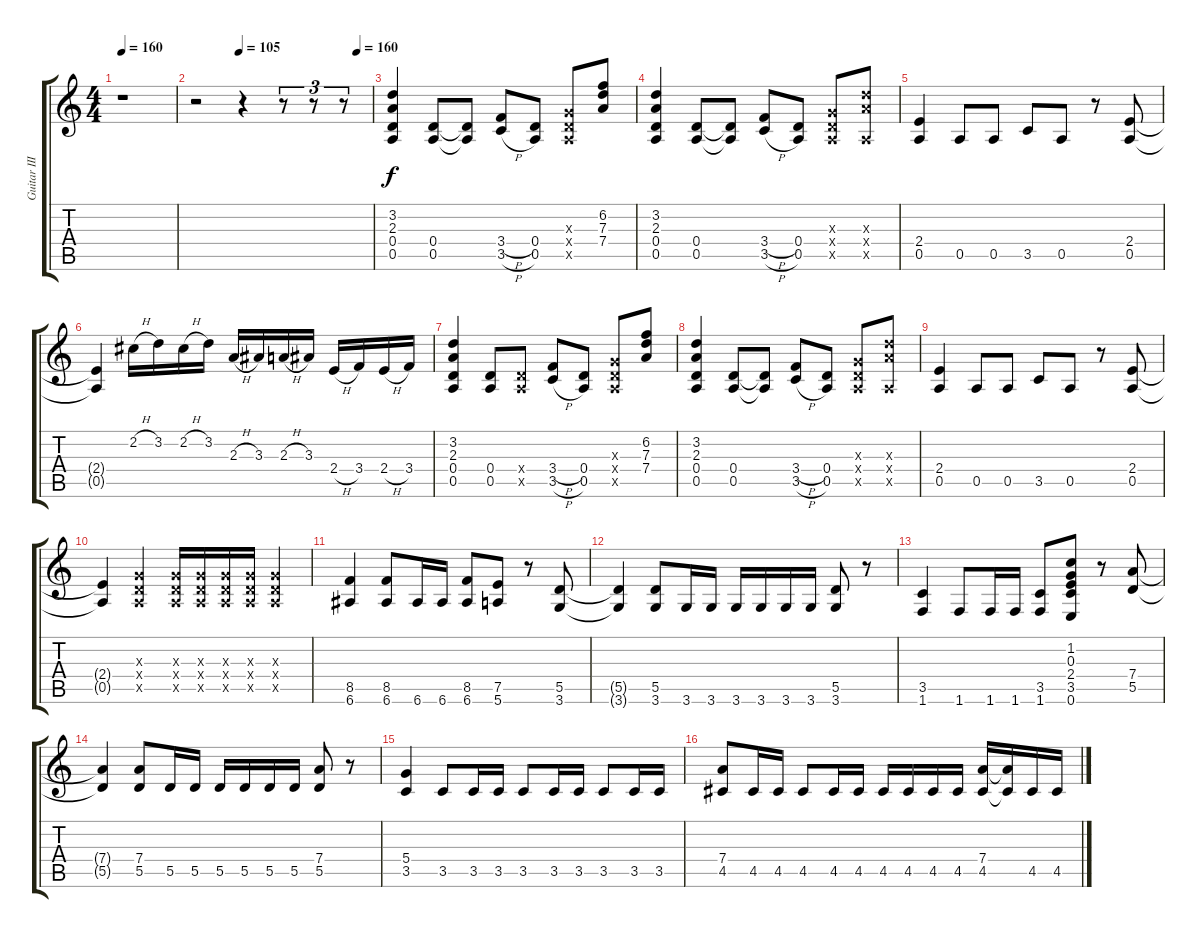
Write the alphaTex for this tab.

\track ("Guitar III" "Guitar III") {instrument overdrivenguitar}
\staff {score tabs}
\tuning (E4 B3 G3 D3 A2 E2) {hide}
\ts (4 4)
\tempo 160
\clef g2
\ks c
r.1{dy f} |
\tempo (105 0.25)
\tempo (160 0.9166666666666666)
r.2 r.4 r.8{tu (3 2)} r.8{tu (3 2)} r.8{tu (3 2)} |
(3.2 2.3 0.4 0.5).4 (0.4 0.5).8 (0.4{t} 0.5{t}).8 (3.4{h} 3.5{h}).8 (0.4 0.5).8 (0.3{x} 0.4{x} 0.5{x}).8 (6.2 7.3 7.4).8 |
(3.2 2.3 0.4 0.5).4 (0.4 0.5).8 (0.4{t} 0.5{t}).8 (3.4{h} 3.5{h}).8 (0.4 0.5).8 (0.3{x} 0.4{x} 0.5{x}).8 (7.3{x} 7.4{x} 0.5{x}).8 |
(2.4 0.5).4 0.5.8 0.5.8 3.5.8 0.5.8 r.8 (2.4 0.5).8 |
(2.4{t} 0.5{t}).4 2.2{h}.16 3.2.16 2.2{h}.16 3.2.16 2.3{h}.16 3.3.16 2.3{h}.16 3.3.16 2.4{h}.16 3.4.16 2.4{h}.16 3.4.16 |
(3.2 2.3 0.4 0.5).4 (0.4 0.5).8 (0.4{x} 0.5{x}).8 (3.4{h} 3.5{h}).8 (0.4 0.5).8 (0.3{x} 0.4{x} 0.5{x}).8 (6.2 7.3 7.4).8 |
(3.2 2.3 0.4 0.5).4 (0.4 0.5).8 (0.4{t} 0.5{t}).8 (3.4{h} 3.5{h}).8 (0.4 0.5).8 (0.3{x} 0.4{x} 0.5{x}).8 (7.3{x} 7.4{x} 0.5{x}).8 |
(2.4 0.5).4 0.5.8 0.5.8 3.5.8 0.5.8 r.8 (2.4 0.5).8 |
(2.4{t} 0.5{t}).4 (0.3{x} 0.4{x} 0.5{x}).4 (0.3{x} 0.4{x} 0.5{x}).16 (0.3{x} 0.4{x} 0.5{x}).16 (0.3{x} 0.4{x} 0.5{x}).16 (0.3{x} 0.4{x} 0.5{x}).16 (0.3{x} 0.4{x} 0.5{x}).4 |
(8.5 6.6).4 (8.5 6.6).8 6.6.16 6.6.16 (8.5 6.6).8 (7.5 5.6).8 r.8 (5.5 3.6).8 |
(5.5{t} 3.6{t}).4 (5.5 3.6).8 3.6.16 3.6.16 3.6.16 3.6.16 3.6.16 3.6.16 (5.5 3.6).8 r.8 |
(3.5 1.6).4 1.6.8 1.6.16 1.6.16 (3.5 1.6).8 (1.2 0.3 2.4 3.5 0.6).8 r.8 (7.4 5.5).8 |
(7.4{t} 5.5{t}).4 (7.4 5.5).8 5.5.16 5.5.16 5.5.16 5.5.16 5.5.16 5.5.16 (7.4 5.5).8 r.8 |
(5.4 3.5).4 3.5.8 3.5.16 3.5.16 3.5.8 3.5.16 3.5.16 3.5.8 3.5.16 3.5.16 |
(7.4 4.5).8 4.5.16 4.5.16 4.5.8 4.5.16 4.5.16 4.5.16 4.5.16 4.5.16 4.5.16 (7.4 4.5).16 (7.4{t} 4.5{t}).16 4.5.16 4.5.16
